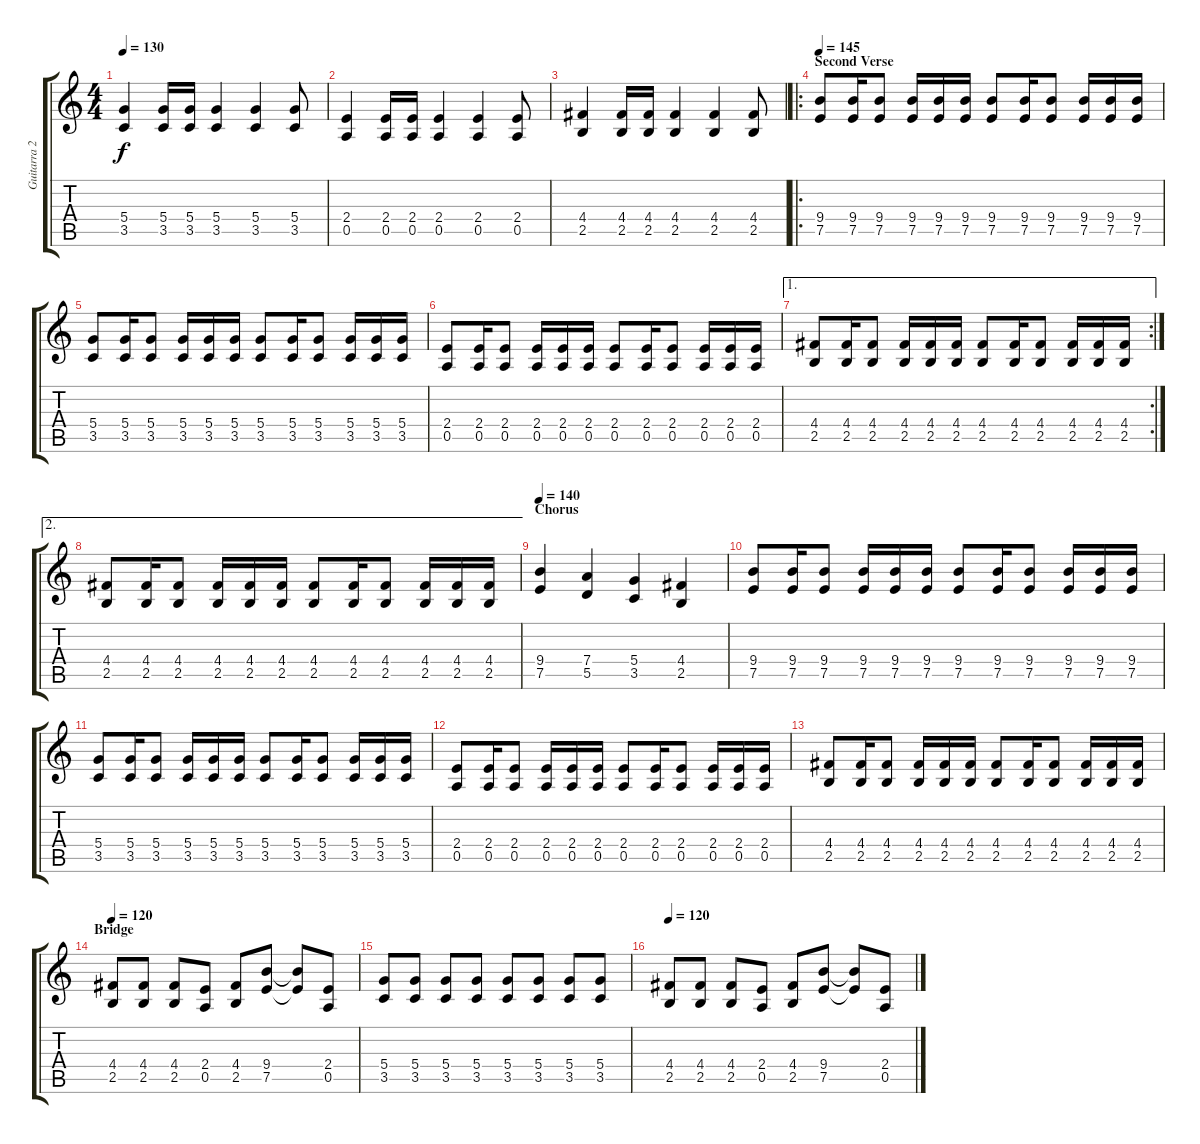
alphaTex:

\track ("Guitarra 2" "Guitarra 2") {instrument distortionguitar}
\staff {score tabs}
\tuning (E4 B3 G3 D3 A2 E2) {hide}
\ts (4 4)
\tempo 130
\clef g2
\ks c
(5.4 3.5).4{dy f} (5.4 3.5).16 (5.4 3.5).16 (5.4 3.5).4 (5.4 3.5).4 (5.4 3.5).8 |
(2.4 0.5).4 (2.4 0.5).16 (2.4 0.5).16 (2.4 0.5).4 (2.4 0.5).4 (2.4 0.5).8 |
(4.4 2.5).4 (4.4 2.5).16 (4.4 2.5).16 (4.4 2.5).4 (4.4 2.5).4 (4.4 2.5).8 |
\ro
\section ("" "Second Verse")
\tempo 145
(9.4 7.5).8 (9.4 7.5).16 (9.4 7.5).8 (9.4 7.5).16 (9.4 7.5).16 (9.4 7.5).16 (9.4 7.5).8 (9.4 7.5).16 (9.4 7.5).8 (9.4 7.5).16 (9.4 7.5).16 (9.4 7.5).16 |
(5.4 3.5).8 (5.4 3.5).16 (5.4 3.5).8 (5.4 3.5).16 (5.4 3.5).16 (5.4 3.5).16 (5.4 3.5).8 (5.4 3.5).16 (5.4 3.5).8 (5.4 3.5).16 (5.4 3.5).16 (5.4 3.5).16 |
(2.4 0.5).8 (2.4 0.5).16 (2.4 0.5).8 (2.4 0.5).16 (2.4 0.5).16 (2.4 0.5).16 (2.4 0.5).8 (2.4 0.5).16 (2.4 0.5).8 (2.4 0.5).16 (2.4 0.5).16 (2.4 0.5).16 |
\ae 1
\rc 2
(4.4 2.5).8 (4.4 2.5).16 (4.4 2.5).8 (4.4 2.5).16 (4.4 2.5).16 (4.4 2.5).16 (4.4 2.5).8 (4.4 2.5).16 (4.4 2.5).8 (4.4 2.5).16 (4.4 2.5).16 (4.4 2.5).16 |
\ae 2
(4.4 2.5).8 (4.4 2.5).16 (4.4 2.5).8 (4.4 2.5).16 (4.4 2.5).16 (4.4 2.5).16 (4.4 2.5).8 (4.4 2.5).16 (4.4 2.5).8 (4.4 2.5).16 (4.4 2.5).16 (4.4 2.5).16 |
\section ("" "Chorus")
\tempo 140
(9.4 7.5).4 (7.4 5.5).4 (5.4 3.5).4 (4.4 2.5).4 |
(9.4 7.5).8 (9.4 7.5).16 (9.4 7.5).8 (9.4 7.5).16 (9.4 7.5).16 (9.4 7.5).16 (9.4 7.5).8 (9.4 7.5).16 (9.4 7.5).8 (9.4 7.5).16 (9.4 7.5).16 (9.4 7.5).16 |
(5.4 3.5).8 (5.4 3.5).16 (5.4 3.5).8 (5.4 3.5).16 (5.4 3.5).16 (5.4 3.5).16 (5.4 3.5).8 (5.4 3.5).16 (5.4 3.5).8 (5.4 3.5).16 (5.4 3.5).16 (5.4 3.5).16 |
(2.4 0.5).8 (2.4 0.5).16 (2.4 0.5).8 (2.4 0.5).16 (2.4 0.5).16 (2.4 0.5).16 (2.4 0.5).8 (2.4 0.5).16 (2.4 0.5).8 (2.4 0.5).16 (2.4 0.5).16 (2.4 0.5).16 |
(4.4 2.5).8 (4.4 2.5).16 (4.4 2.5).8 (4.4 2.5).16 (4.4 2.5).16 (4.4 2.5).16 (4.4 2.5).8 (4.4 2.5).16 (4.4 2.5).8 (4.4 2.5).16 (4.4 2.5).16 (4.4 2.5).16 |
\section ("" "Bridge")
\tempo 120
(4.4 2.5).8 (4.4 2.5).8 (4.4 2.5).8 (2.4 0.5).8 (4.4 2.5).8 (9.4 7.5).8 (9.4{t} 7.5{t}).8 (2.4 0.5).8 |
(5.4 3.5).8 (5.4 3.5).8 (5.4 3.5).8 (5.4 3.5).8 (5.4 3.5).8 (5.4 3.5).8 (5.4 3.5).8 (5.4 3.5).8 |
\tempo 120
(4.4 2.5).8 (4.4 2.5).8 (4.4 2.5).8 (2.4 0.5).8 (4.4 2.5).8 (9.4 7.5).8 (9.4{t} 7.5{t}).8 (2.4 0.5).8
